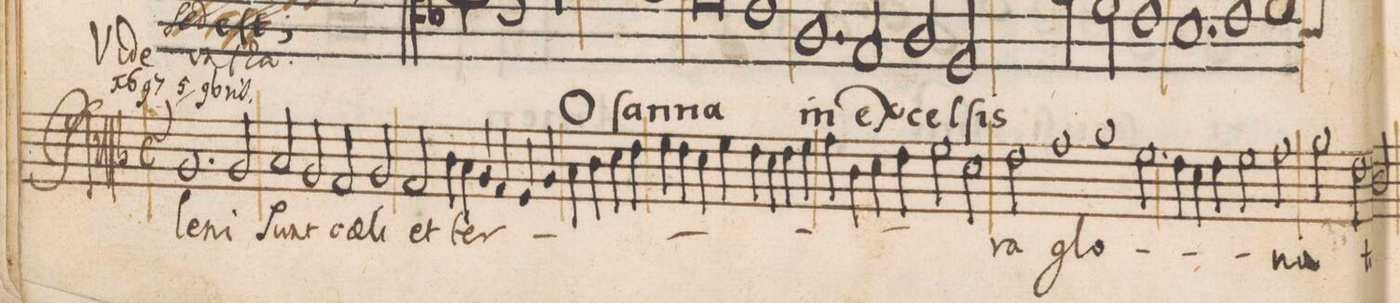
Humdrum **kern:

**kern	**text
*I"ALTVS	*
*clefC3	*
*k[b-]	*
*met(C|)	*
*M2/1	*
*M2/1	*
*met(C|)	*
1.A	Ple-
2A/	-ni
=24-	=24-
2B-/	ſunt
2A/	.
2G/	cae-
2A/	-li
=25-	=25-
2G/	et
4c\	ter-
4B-\	.
4A/	.
4G/	.
4F/	.
4A/	.
=26-	=26-
4B-\	.
4c\	.
4d\	.
4e\	.
4f\	.
4e\	.
4d\	.
4f\	.
=27-	=27-
4e\	.
4d\	.
4e\	.
4f\	.
4g\	.
4c\	.
4d\	.
4e\	.
=28-	=28-
*2\left	*
2f\	.
2d\	.
2e\	-ra
1g\	glo-
=29-	=29-
1a	.
2.f\	.
=30-	=30-
4e\	.
4d\	.
4e\	.
2f\	.
2g\	-ri-
=31-	=31-
2a\	-a
2.e\	tu-
4d\yy	.
2c/	.
=32-	=32-
*-	*-
